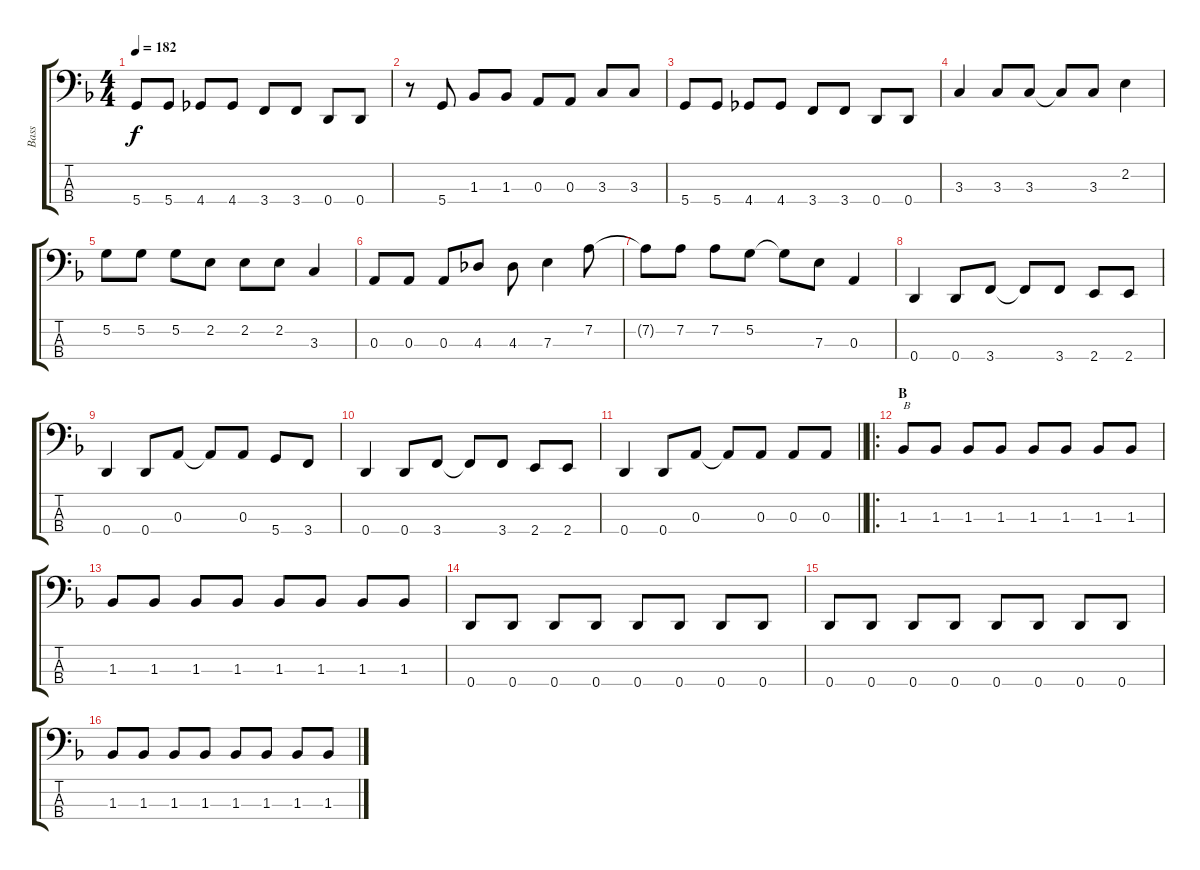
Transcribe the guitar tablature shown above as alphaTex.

\track ("Bass" "Bass") {instrument electricbasspick}
\staff {score tabs}
\tuning (G2 D2 A1 D1) {hide}
\ts (4 4)
\tempo 182
\clef f4
\ks f
5.4.8{dy f} 5.4.8 4.4.8 4.4.8 3.4.8 3.4.8 0.4.8 0.4.8 |
r.8 5.4.8 1.3.8 1.3.8 0.3.8 0.3.8 3.3.8 3.3.8 |
5.4.8 5.4.8 4.4.8 4.4.8 3.4.8 3.4.8 0.4.8 0.4.8 |
3.3.4 3.3.8 3.3.8 3.3{t}.8 3.3.8 2.2.4 |
5.2.8 5.2.8 5.2.8 2.2.8 2.2.8 2.2.8 3.3.4 |
0.3.8 0.3.8 0.3.8 4.3.8 4.3.8 7.3.4 7.2.8 |
7.2{t}.8 7.2.8 7.2.8 5.2.8 5.2{t}.8 7.3.8 0.3.4 |
0.4.4 0.4.8 3.4.8 3.4{t}.8 3.4.8 2.4.8 2.4.8 |
0.4.4 0.4.8 0.3.8 0.3{t}.8 0.3.8 5.4.8 3.4.8 |
0.4.4 0.4.8 3.4.8 3.4{t}.8 3.4.8 2.4.8 2.4.8 |
\barLineRight lightlight
0.4.4 0.4.8 0.3.8 0.3{t}.8 0.3.8 0.3.8 0.3.8 |
\ro
\section ("" "B")
1.3.8{txt "B"} 1.3.8 1.3.8 1.3.8 1.3.8 1.3.8 1.3.8 1.3.8 |
1.3.8 1.3.8 1.3.8 1.3.8 1.3.8 1.3.8 1.3.8 1.3.8 |
0.4.8 0.4.8 0.4.8 0.4.8 0.4.8 0.4.8 0.4.8 0.4.8 |
0.4.8 0.4.8 0.4.8 0.4.8 0.4.8 0.4.8 0.4.8 0.4.8 |
1.3.8 1.3.8 1.3.8 1.3.8 1.3.8 1.3.8 1.3.8 1.3.8
